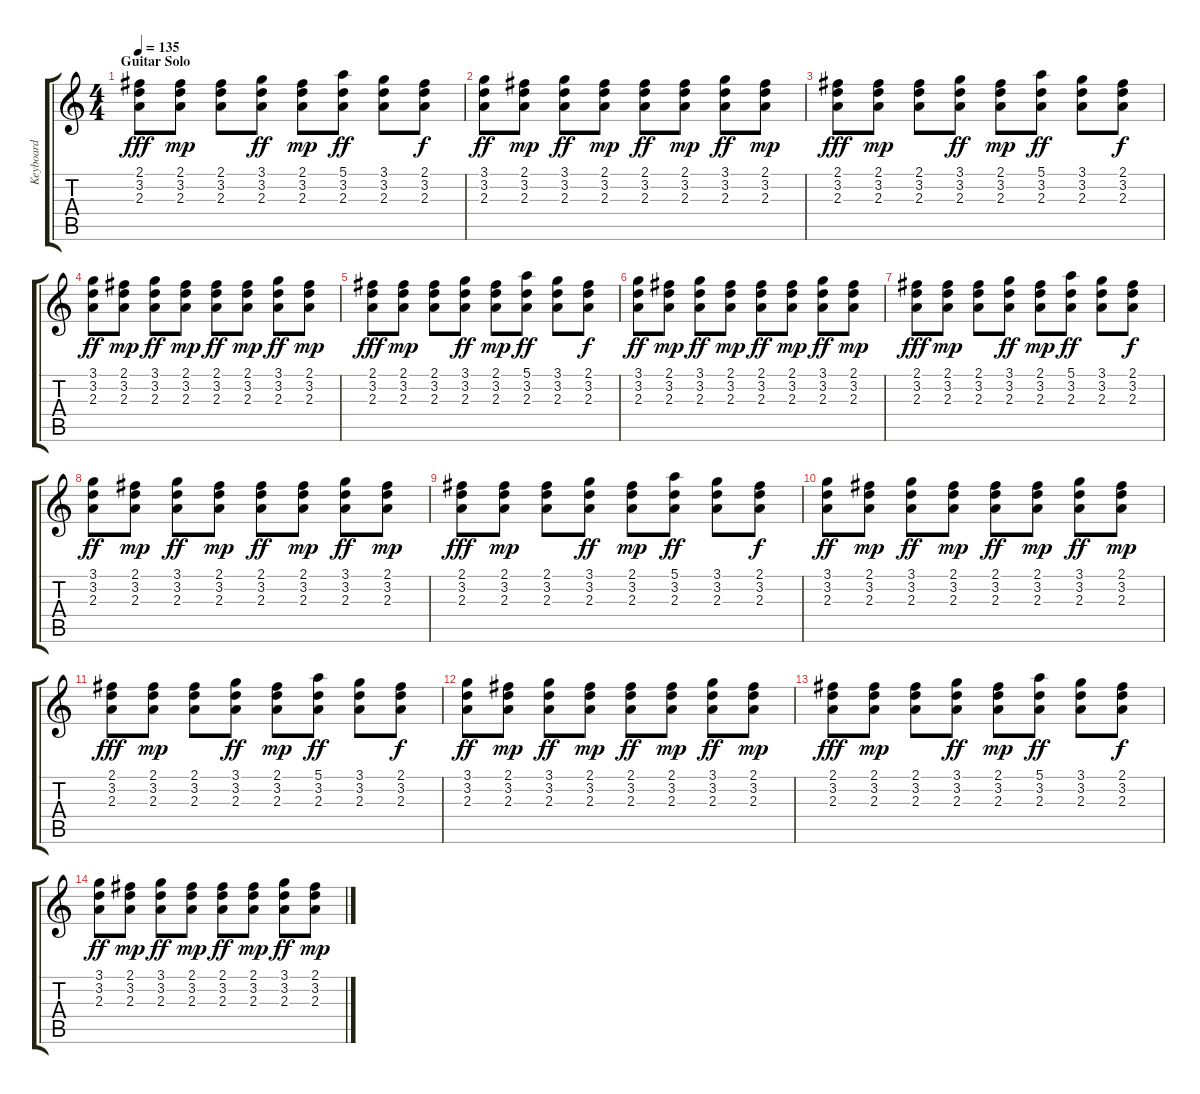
\track ("Keyboard" "Keyboard") {instrument electricguitarclean}
\staff {score tabs}
\tuning (E4 B3 G3 D3 A2 E2) {hide}
\ts (4 4)
\section ("" "Guitar Solo")
\tempo 135
\clef g2
\ks c
(2.1 3.2 2.3).8{dy fff} (2.1 3.2 2.3).8{dy mp} (2.1 3.2 2.3).8 (3.1 3.2 2.3).8{dy ff} (2.1 3.2 2.3).8{dy mp} (5.1 3.2 2.3).8{dy ff} (3.1 3.2 2.3).8 (2.1 3.2 2.3).8{dy f} |
(3.1 3.2 2.3).8{dy ff} (2.1 3.2 2.3).8{dy mp} (3.1 3.2 2.3).8{dy ff} (2.1 3.2 2.3).8{dy mp} (2.1 3.2 2.3).8{dy ff} (2.1 3.2 2.3).8{dy mp} (3.1 3.2 2.3).8{dy ff} (2.1 3.2 2.3).8{dy mp} |
(2.1 3.2 2.3).8{dy fff} (2.1 3.2 2.3).8{dy mp} (2.1 3.2 2.3).8 (3.1 3.2 2.3).8{dy ff} (2.1 3.2 2.3).8{dy mp} (5.1 3.2 2.3).8{dy ff} (3.1 3.2 2.3).8 (2.1 3.2 2.3).8{dy f} |
(3.1 3.2 2.3).8{dy ff} (2.1 3.2 2.3).8{dy mp} (3.1 3.2 2.3).8{dy ff} (2.1 3.2 2.3).8{dy mp} (2.1 3.2 2.3).8{dy ff} (2.1 3.2 2.3).8{dy mp} (3.1 3.2 2.3).8{dy ff} (2.1 3.2 2.3).8{dy mp} |
(2.1 3.2 2.3).8{dy fff} (2.1 3.2 2.3).8{dy mp} (2.1 3.2 2.3).8 (3.1 3.2 2.3).8{dy ff} (2.1 3.2 2.3).8{dy mp} (5.1 3.2 2.3).8{dy ff} (3.1 3.2 2.3).8 (2.1 3.2 2.3).8{dy f} |
(3.1 3.2 2.3).8{dy ff} (2.1 3.2 2.3).8{dy mp} (3.1 3.2 2.3).8{dy ff} (2.1 3.2 2.3).8{dy mp} (2.1 3.2 2.3).8{dy ff} (2.1 3.2 2.3).8{dy mp} (3.1 3.2 2.3).8{dy ff} (2.1 3.2 2.3).8{dy mp} |
(2.1 3.2 2.3).8{dy fff} (2.1 3.2 2.3).8{dy mp} (2.1 3.2 2.3).8 (3.1 3.2 2.3).8{dy ff} (2.1 3.2 2.3).8{dy mp} (5.1 3.2 2.3).8{dy ff} (3.1 3.2 2.3).8 (2.1 3.2 2.3).8{dy f} |
(3.1 3.2 2.3).8{dy ff} (2.1 3.2 2.3).8{dy mp} (3.1 3.2 2.3).8{dy ff} (2.1 3.2 2.3).8{dy mp} (2.1 3.2 2.3).8{dy ff} (2.1 3.2 2.3).8{dy mp} (3.1 3.2 2.3).8{dy ff} (2.1 3.2 2.3).8{dy mp} |
(2.1 3.2 2.3).8{dy fff} (2.1 3.2 2.3).8{dy mp} (2.1 3.2 2.3).8 (3.1 3.2 2.3).8{dy ff} (2.1 3.2 2.3).8{dy mp} (5.1 3.2 2.3).8{dy ff} (3.1 3.2 2.3).8 (2.1 3.2 2.3).8{dy f} |
(3.1 3.2 2.3).8{dy ff} (2.1 3.2 2.3).8{dy mp} (3.1 3.2 2.3).8{dy ff} (2.1 3.2 2.3).8{dy mp} (2.1 3.2 2.3).8{dy ff} (2.1 3.2 2.3).8{dy mp} (3.1 3.2 2.3).8{dy ff} (2.1 3.2 2.3).8{dy mp} |
(2.1 3.2 2.3).8{dy fff} (2.1 3.2 2.3).8{dy mp} (2.1 3.2 2.3).8 (3.1 3.2 2.3).8{dy ff} (2.1 3.2 2.3).8{dy mp} (5.1 3.2 2.3).8{dy ff} (3.1 3.2 2.3).8 (2.1 3.2 2.3).8{dy f} |
(3.1 3.2 2.3).8{dy ff} (2.1 3.2 2.3).8{dy mp} (3.1 3.2 2.3).8{dy ff} (2.1 3.2 2.3).8{dy mp} (2.1 3.2 2.3).8{dy ff} (2.1 3.2 2.3).8{dy mp} (3.1 3.2 2.3).8{dy ff} (2.1 3.2 2.3).8{dy mp} |
(2.1 3.2 2.3).8{dy fff} (2.1 3.2 2.3).8{dy mp} (2.1 3.2 2.3).8 (3.1 3.2 2.3).8{dy ff} (2.1 3.2 2.3).8{dy mp} (5.1 3.2 2.3).8{dy ff} (3.1 3.2 2.3).8 (2.1 3.2 2.3).8{dy f} |
(3.1 3.2 2.3).8{dy ff} (2.1 3.2 2.3).8{dy mp} (3.1 3.2 2.3).8{dy ff} (2.1 3.2 2.3).8{dy mp} (2.1 3.2 2.3).8{dy ff} (2.1 3.2 2.3).8{dy mp} (3.1 3.2 2.3).8{dy ff} (2.1 3.2 2.3).8{dy mp}
